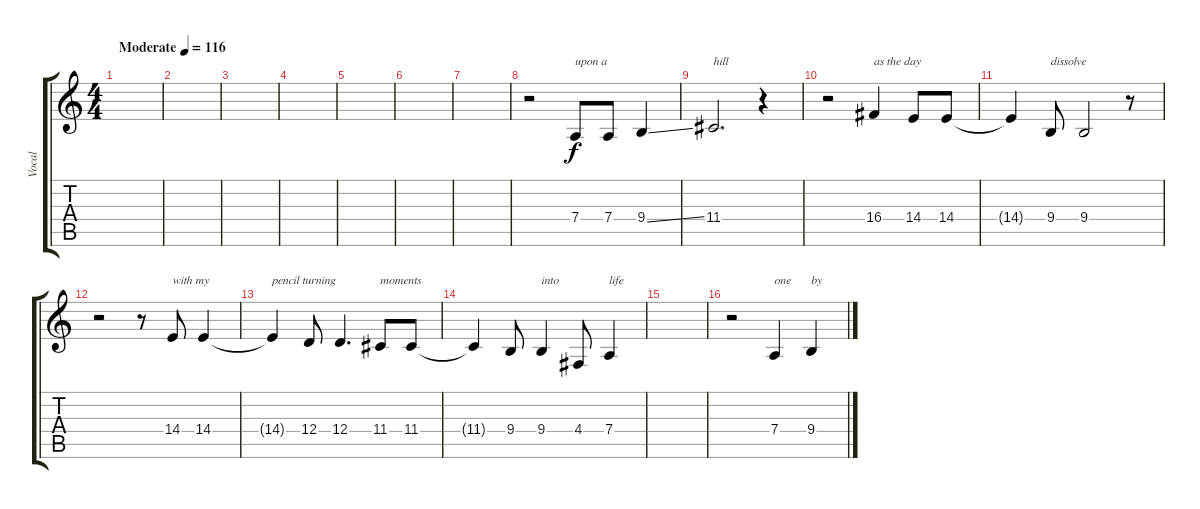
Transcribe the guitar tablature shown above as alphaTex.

\track ("Vocal" "Vocal") {instrument baritonesax}
\staff {score tabs}
\tuning (E4 B3 G3 D3 A2 E2) {hide}
\ts (4 4)
\tempo (116 "Moderate")
\clef g2
\ks c
|
|
|
|
|
|
|
r.2 7.4.8{txt "upon a"} 7.4.8 9.4{ss}.4 |
11.4.2{d txt "hill"} r.4 |
r.2 16.4.4{txt "as the day"} 14.4.8 14.4.8 |
14.4{t}.4 9.4.8{txt "dissolve"} 9.4.2 r.8 |
r.2 r.8 14.4.8{txt "with my"} 14.4.4 |
14.4{t}.4{txt "pencil turning"} 12.4.8 12.4.4{d} 11.4.8{txt "moments"} 11.4.8 |
11.4{t}.4 9.4.8 9.4.4{txt "into"} 4.4.8 7.4.4{txt "life"} |
|
r.2 7.4.4{txt "one"} 9.4.4{txt "by"}
